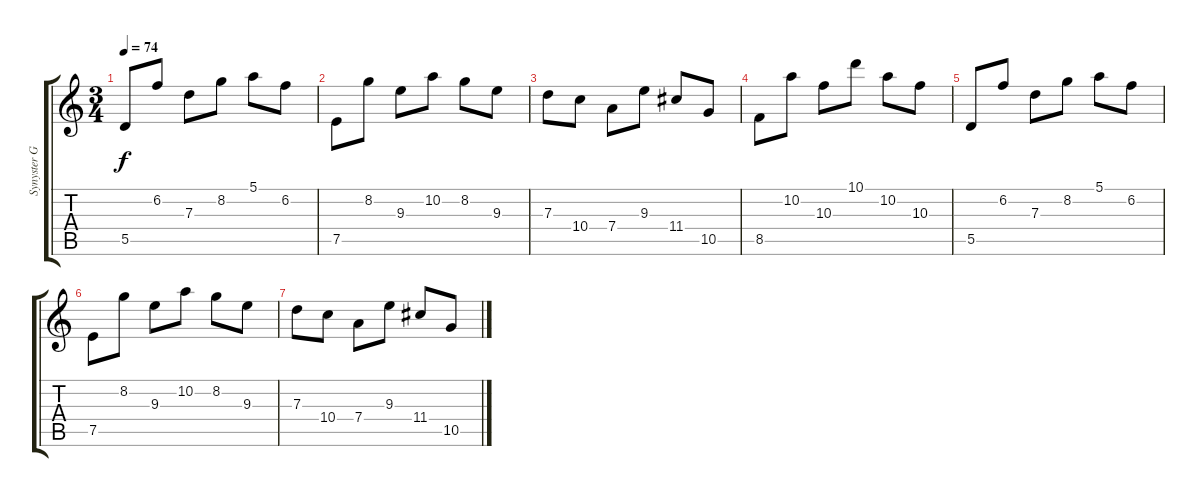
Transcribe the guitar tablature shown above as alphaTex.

\track ("Synyster Gates (Clean Rhythm)" "Synyster G") {instrument electricguitarjazz}
\staff {score tabs}
\tuning (E4 B3 G3 D3 A2 D2) {hide}
\ts (3 4)
\tempo 74
\clef g2
\ks c
5.5.8{dy f} 6.2.8 7.3.8 8.2.8 5.1.8 6.2.8 |
7.5.8 8.2.8 9.3.8 10.2.8 8.2.8 9.3.8 |
7.3.8 10.4.8 7.4.8 9.3.8 11.4.8 10.5.8 |
8.5.8 10.2.8 10.3.8 10.1.8 10.2.8 10.3.8 |
5.5.8 6.2.8 7.3.8 8.2.8 5.1.8 6.2.8 |
7.5.8 8.2.8 9.3.8 10.2.8 8.2.8 9.3.8 |
7.3.8 10.4.8 7.4.8 9.3.8 11.4.8 10.5.8
